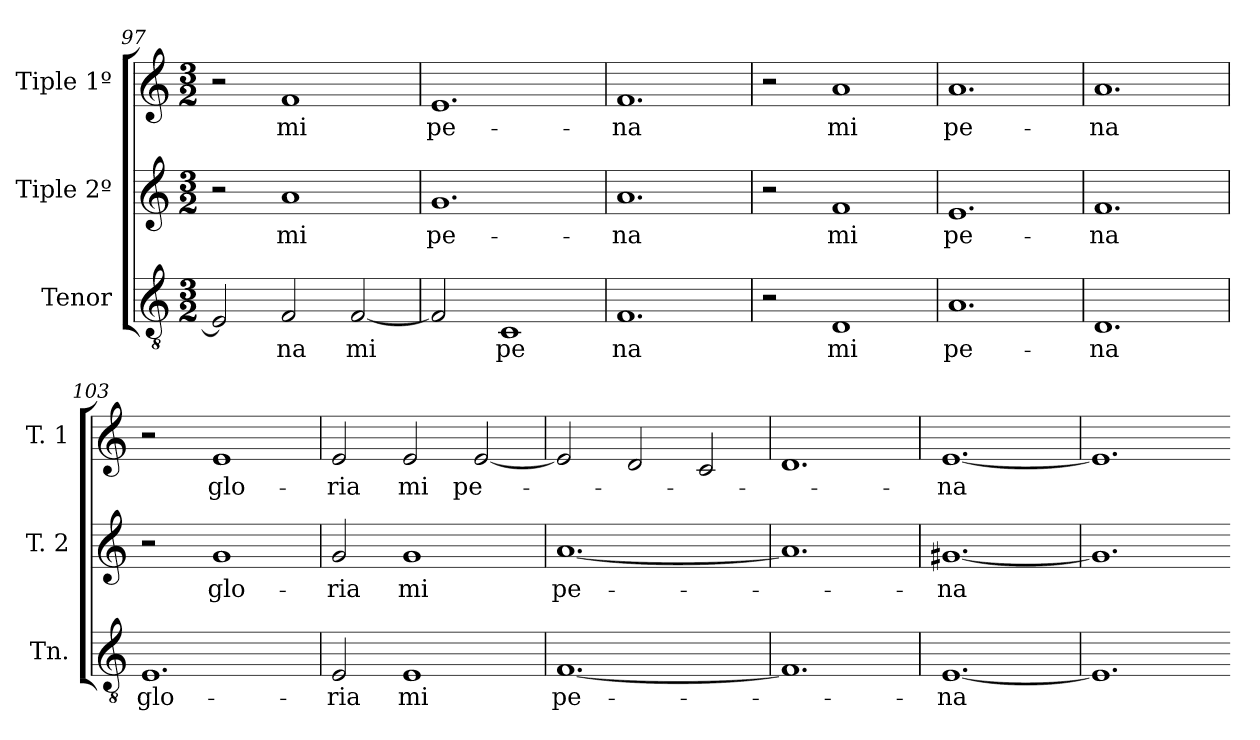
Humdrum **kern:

**kern	**text	**kern	**text	**kern	**text
*part3	*part3	*part2	*part2	*part1	*part1
*staff3	*staff3	*staff2	*staff2	*staff1	*staff1
*I"Tenor	*	*I"Tiple 2º	*	*I"Tiple 1º	*
*I'Tn.	*	*I'T. 2	*	*I'T. 1	*
*clefGv2	*	*clefG2	*	*clefG2	*
*M3/2	*	*M3/2	*	*M3/2	*
=97	=97	=97	=97	=97	=97
2E]	.	2r	.	2r	.
2F	-na	1a	mi	1f	mi
[2F	mi	.	.	.	.
=98	=98	=98	=98	=98	=98
2F]	.	1.g	pe-	1.e	pe-
1C	pe	.	.	.	.
=99	=99	=99	=99	=99	=99
1.F	-na	1.a	-na	1.f	-na
=100	=100	=100	=100	=100	=100
2r	.	2r	.	2r	.
1D	mi	1f	mi	1a	mi
=101	=101	=101	=101	=101	=101
1.A	pe-	1.e	pe-	1.a	pe-
=102	=102	=102	=102	=102	=102
1.D	-na	1.f	-na	1.a	-na
=103	=103	=103	=103	=103	=103
1.E	glo-	2r	.	2r	.
.	.	1g	glo-	1e	glo-
=104	=104	=104	=104	=104	=104
2E	-ria	2g	-ria	2e	-ria
1E	mi	1g	mi	2e	mi
.	.	.	.	[2e	pe-
=105	=105	=105	=105	=105	=105
[1.F	pe-	[1.a	pe-	2e]	.
.	.	.	.	2d	.
.	.	.	.	2c	.
=106	=106	=106	=106	=106	=106
1.F]	.	1.a]	.	1.d	.
=107	=107	=107	=107	=107	=107
[1.E	-na	[1.g#X	-na	[1.e	-na
=108	=108	=108	=108	=108	=108
1.E]	.	1.g#]	.	1.e]	.
*-	*-	*-	*-	*-	*-
